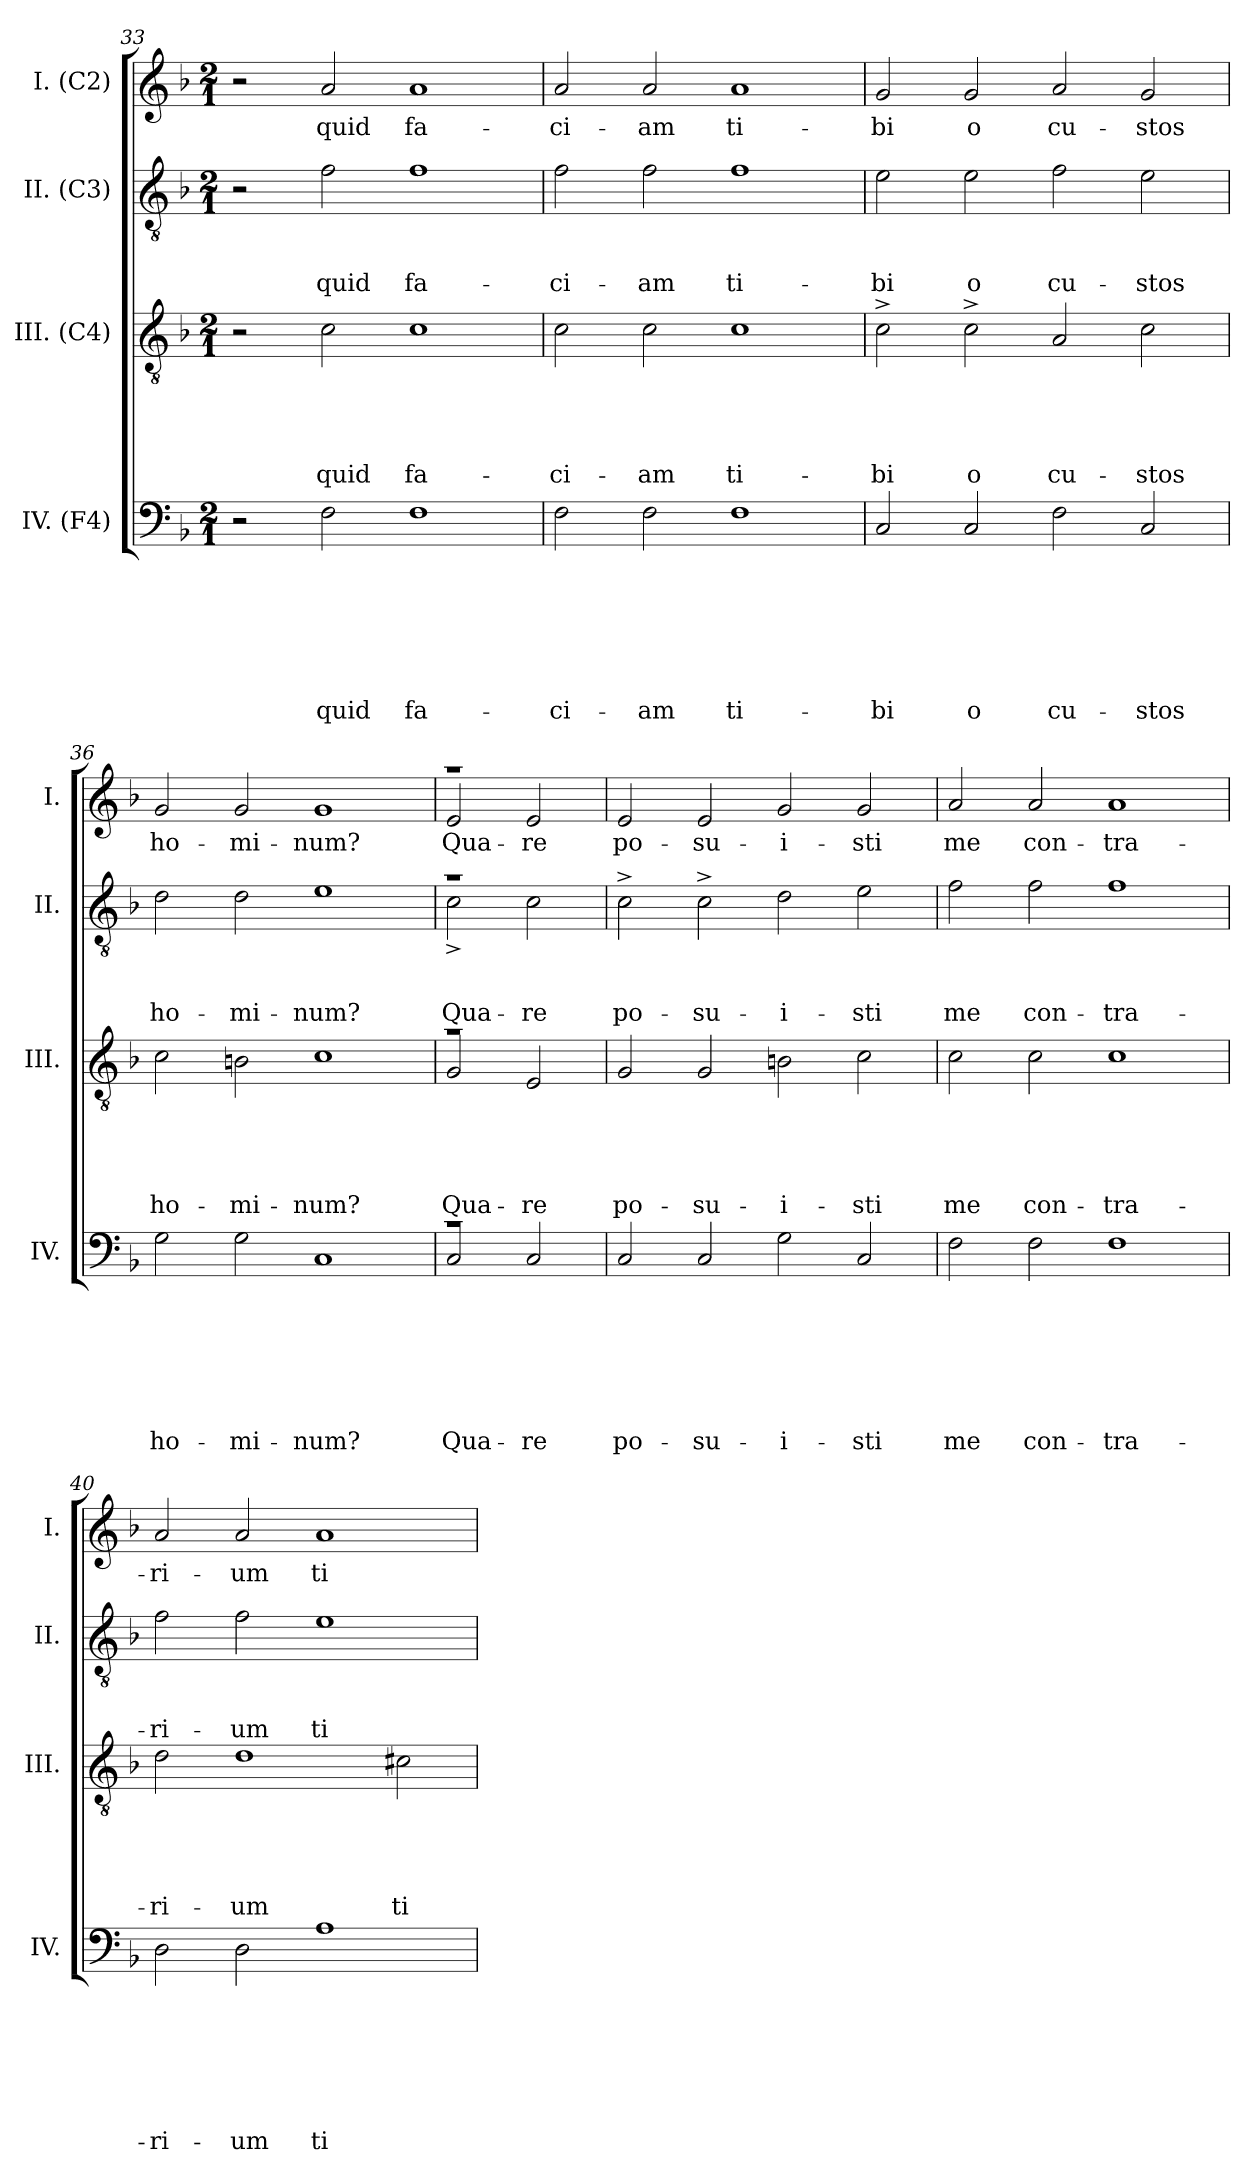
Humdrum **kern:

**kern	**text	**text	**text	**text	**text	**text	**text	**kern	**text	**text	**text	**text	**text	**kern	**text	**text	**text	**kern	**text
*part4	*part4	*part4	*part4	*part4	*part4	*part4	*part4	*part3	*part3	*part3	*part3	*part3	*part3	*part2	*part2	*part2	*part2	*part1	*part1
*staff4	*staff4	*staff4	*staff4	*staff4	*staff4	*staff4	*staff4	*staff3	*staff3	*staff3	*staff3	*staff3	*staff3	*staff2	*staff2	*staff2	*staff2	*staff1	*staff1
*I"IV. (F4)	*	*	*	*	*	*	*	*I"III. (C4)	*	*	*	*	*	*I"II. (C3)	*	*	*	*I"I. (C2)	*
*I'IV.	*	*	*	*	*	*	*	*I'III.	*	*	*	*	*	*I'II.	*	*	*	*I'I.	*
*clefF4	*	*	*	*	*	*	*	*clefGv2	*	*	*	*	*	*clefGv2	*	*	*	*clefG2	*
*k[b-]	*	*	*	*	*	*	*	*k[b-]	*	*	*	*	*	*k[b-]	*	*	*	*k[b-]	*
*F:	*	*	*	*	*	*	*	*F:	*	*	*	*	*	*F:	*	*	*	*F:	*
*M2/1	*	*	*	*	*	*	*	*M2/1	*	*	*	*	*	*M2/1	*	*	*	*M2/1	*
=33	=33	=33	=33	=33	=33	=33	=33	=33	=33	=33	=33	=33	=33	=33	=33	=33	=33	=33	=33
2r	.	.	.	.	.	.	.	2r	.	.	.	.	.	2r	.	.	.	2r	.
!	!	!	!	!	!	!	!LO:LY:b	!	!	!	!	!	!LO:LY:b	!	!	!	!LO:LY:b	!	!LO:LY:b
2F\	.	.	.	.	.	.	quid	2c\	.	.	.	.	quid	2f\	.	.	quid	2a/	quid
!	!	!	!	!	!	!	!LO:LY:b	!	!	!	!	!	!LO:LY:b	!	!	!	!LO:LY:b	!	!LO:LY:b
1F	.	.	.	.	.	.	fa-	1c	.	.	.	.	fa-	1f	.	.	fa-	1a	fa-
=34	=34	=34	=34	=34	=34	=34	=34	=34	=34	=34	=34	=34	=34	=34	=34	=34	=34	=34	=34
!	!	!	!	!	!	!	!LO:LY:b	!	!	!	!	!	!LO:LY:b	!	!	!	!LO:LY:b	!	!LO:LY:b
2F\	.	.	.	.	.	.	-ci-	2c\	.	.	.	.	-ci-	2f\	.	.	-ci-	2a/	-ci-
!	!	!	!	!	!	!	!LO:LY:b	!	!	!	!	!	!LO:LY:b	!	!	!	!LO:LY:b	!	!LO:LY:b
2F\	.	.	.	.	.	.	-am	2c\	.	.	.	.	-am	2f\	.	.	-am	2a/	-am
!	!	!	!	!	!	!	!LO:LY:b	!	!	!	!	!	!LO:LY:b	!	!	!	!LO:LY:b	!	!LO:LY:b
1F	.	.	.	.	.	.	ti-	1c	.	.	.	.	ti-	1f	.	.	ti-	1a	ti-
=35	=35	=35	=35	=35	=35	=35	=35	=35	=35	=35	=35	=35	=35	=35	=35	=35	=35	=35	=35
!	!	!	!	!	!	!	!LO:LY:b	!	!	!	!	!	!LO:LY:b	!	!	!	!LO:LY:b	!	!LO:LY:b
2C/	.	.	.	.	.	.	-bi	2c^>\	.	.	.	.	-bi	2e\	.	.	-bi	2g/	-bi
!	!	!	!	!	!	!	!LO:LY:b	!	!	!	!	!	!LO:LY:b	!	!	!	!LO:LY:b	!	!LO:LY:b
2C/	.	.	.	.	.	.	o	2c^>\	.	.	.	.	o	2e\	.	.	o	2g/	o
!	!	!	!	!	!	!	!LO:LY:b	!	!	!	!	!	!LO:LY:b	!	!	!	!LO:LY:b	!	!LO:LY:b
2F\	.	.	.	.	.	.	cu-	2A/	.	.	.	.	cu-	2f\	.	.	cu-	2a/	cu-
!	!	!	!	!	!	!	!LO:LY:b	!	!	!	!	!	!LO:LY:b	!	!	!	!LO:LY:b	!	!LO:LY:b
2C/	.	.	.	.	.	.	-stos	2c\	.	.	.	.	-stos	2e\	.	.	-stos	2g/	-stos
=36	=36	=36	=36	=36	=36	=36	=36	=36	=36	=36	=36	=36	=36	=36	=36	=36	=36	=36	=36
!	!	!	!	!	!	!	!LO:LY:b	!	!	!	!	!	!LO:LY:b	!	!	!	!LO:LY:b	!	!LO:LY:b
2G\	.	.	.	.	.	.	ho-	2c\	.	.	.	.	ho-	2d\	.	.	ho-	2g/	ho-
!	!	!	!	!	!	!	!LO:LY:b	!	!	!	!	!	!LO:LY:b	!	!	!	!LO:LY:b	!	!LO:LY:b
2G\	.	.	.	.	.	.	-mi-	2Bn\	.	.	.	.	-mi-	2d\	.	.	-mi-	2g/	-mi-
!	!	!	!	!	!	!	!LO:LY:b	!	!	!	!	!	!LO:LY:b	!	!	!	!LO:LY:b	!	!LO:LY:b
1C	.	.	.	.	.	.	-num?	1c	.	.	.	.	-num?	1e	.	.	-num?	1g	-num?
!!LO:LB:g=z
=37	=37	=37	=37	=37	=37	=37	=37	=37	=37	=37	=37	=37	=37	=37	=37	=37	=37	=37	=37
*^	*	*	*	*	*	*	*	*	*	*	*	*	*	*	*	*	*	*	*
!	!	!	!	!	!	!	!	!LO:LY:b	!	!	!	!	!	!LO:LY:b	!	!	!	!LO:LY:b	!	!LO:LY:b
*	*	*	*	*	*	*	*	*	*^	*	*	*	*	*	*^	*	*	*	*^	*
1rc	2C/	.	.	.	.	.	.	Qua-	1ra	2G/	.	.	.	.	Qua-	1ra	2c^<\	.	.	Qua-	1raa	2e/	Qua-
!	!	!	!	!	!	!	!	!LO:LY:b	!	!	!	!	!	!	!LO:LY:b	!	!	!	!	!LO:LY:b	!	!	!LO:LY:b
.	2C/	.	.	.	.	.	.	-re	.	2E/	.	.	.	.	-re	.	2c\	.	.	-re	.	2e/	-re
=38	=38	=38	=38	=38	=38	=38	=38	=38	=38	=38	=38	=38	=38	=38	=38	=38	=38	=38	=38	=38	=38	=38	=38
!	!	!	!	!	!	!	!	!LO:LY:b	!	!	!	!	!	!	!LO:LY:b	!	!	!	!	!LO:LY:b	!	!	!LO:LY:b
*v	*v	*	*	*	*	*	*	*	*	*	*	*	*	*	*	*v	*v	*	*	*	*v	*v	*
*	*	*	*	*	*	*	*	*v	*v	*	*	*	*	*	*	*	*	*	*	*
2C/	.	.	.	.	.	.	po-	2G/	.	.	.	.	po-	2c^>\	.	.	po-	2e/	po-
!	!	!	!	!	!	!	!LO:LY:b	!	!	!	!	!	!LO:LY:b	!	!	!	!LO:LY:b	!	!LO:LY:b
2C/	.	.	.	.	.	.	-su-	2G/	.	.	.	.	-su-	2c^>\	.	.	-su-	2e/	-su-
!	!	!	!	!	!	!	!LO:LY:b	!	!	!	!	!	!LO:LY:b	!	!	!	!LO:LY:b	!	!LO:LY:b
2G\	.	.	.	.	.	.	-i-	2Bn\	.	.	.	.	-i-	2d\	.	.	-i-	2g/	-i-
!	!	!	!	!	!	!	!LO:LY:b	!	!	!	!	!	!LO:LY:b	!	!	!	!LO:LY:b	!	!LO:LY:b
2C/	.	.	.	.	.	.	-sti	2c\	.	.	.	.	-sti	2e\	.	.	-sti	2g/	-sti
=39	=39	=39	=39	=39	=39	=39	=39	=39	=39	=39	=39	=39	=39	=39	=39	=39	=39	=39	=39
!	!	!	!	!	!	!	!LO:LY:b	!	!	!	!	!	!LO:LY:b	!	!	!	!LO:LY:b	!	!LO:LY:b
2F\	.	.	.	.	.	.	me	2c\	.	.	.	.	me	2f\	.	.	me	2a/	me
!	!	!	!	!	!	!	!LO:LY:b	!	!	!	!	!	!LO:LY:b	!	!	!	!LO:LY:b	!	!LO:LY:b
2F\	.	.	.	.	.	.	con-	2c\	.	.	.	.	con-	2f\	.	.	con-	2a/	con-
!	!	!	!	!	!	!	!LO:LY:b	!	!	!	!	!	!LO:LY:b	!	!	!	!LO:LY:b	!	!LO:LY:b
1F	.	.	.	.	.	.	-tra-	1c	.	.	.	.	-tra-	1f	.	.	-tra-	1a	-tra-
=40	=40	=40	=40	=40	=40	=40	=40	=40	=40	=40	=40	=40	=40	=40	=40	=40	=40	=40	=40
!	!	!	!	!	!	!	!LO:LY:b	!	!	!	!	!	!LO:LY:b	!	!	!	!LO:LY:b	!	!LO:LY:b
2D\	.	.	.	.	.	.	-ri-	2d\	.	.	.	.	-ri-	2f\	.	.	-ri-	2a/	-ri-
!	!	!	!	!	!	!	!LO:LY:b	!	!	!	!	!	!LO:LY:b	!	!	!	!LO:LY:b	!	!LO:LY:b
2D\	.	.	.	.	.	.	-um	1d	.	.	.	.	-um	2f\	.	.	-um	2a/	-um
!	!	!	!	!	!	!	!LO:LY:b	!	!	!	!	!	!	!	!	!	!LO:LY:b	!	!LO:LY:b
1A	.	.	.	.	.	.	ti-	.	.	.	.	.	.	1e	.	.	ti-	1a	ti-
!	!	!	!	!	!	!	!	!	!	!	!	!	!LO:LY:b:rj	!	!	!	!	!	!
.	.	.	.	.	.	.	.	2c#X\	.	.	.	.	ti-	.	.	.	.	.	.
=	=	=	=	=	=	=	=	=	=	=	=	=	=	=	=	=	=	=	=
*-	*-	*-	*-	*-	*-	*-	*-	*-	*-	*-	*-	*-	*-	*-	*-	*-	*-	*-	*-
